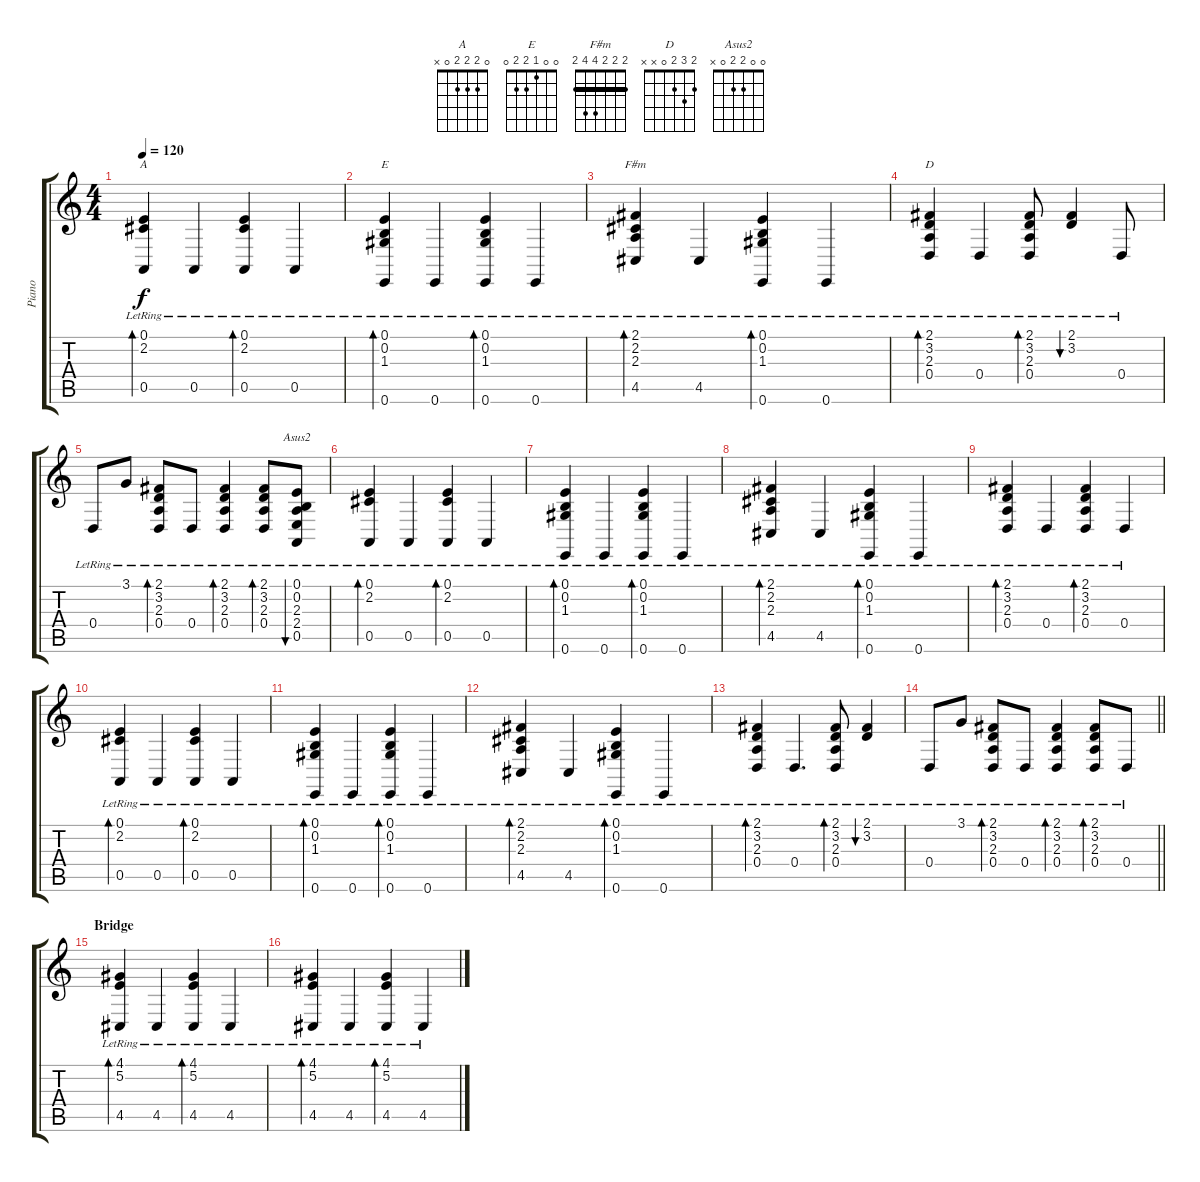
\track ("Piano" "Piano") {instrument acousticgrandpiano}
\staff {score tabs}
\tuning (E4 B3 G3 D3 A2 E2) {hide}
\chord ("A" 0 2 2 2 0 x)
\chord ("E" 0 0 1 2 2 0)
\chord ("F#m" 2 2 2 4 4 2) {barre 2}
\chord ("D" 2 3 2 0 x x)
\chord ("Asus2" 0 0 2 2 0 x)
\ts (4 4)
\tempo 120
\clef g2
\ks c
(0.1{lr} 2.2{lr} 0.5{lr}).4{bd 60 ch "A" dy f} 0.5{lr}.4 (0.1{lr} 2.2{lr} 0.5{lr}).4{bd 60} 0.5{lr}.4 |
(0.1{lr} 0.2{lr} 1.3{lr} 0.6{lr}).4{bd 60 ch "E"} 0.6{lr}.4 (0.1{lr} 0.2{lr} 1.3{lr} 0.6{lr}).4{bd 60} 0.6{lr}.4 |
(2.1{lr} 2.2{lr} 2.3{lr} 4.5{lr}).4{bd 60 ch "F#m"} 4.5{lr}.4 (0.1{lr} 0.2{lr} 1.3{lr} 0.6{lr}).4{bd 60} 0.6{lr}.4 |
(2.1{lr} 3.2{lr} 2.3{lr} 0.4{lr}).4{bd 60 ch "D"} 0.4{lr}.4 (2.1{lr} 3.2{lr} 2.3{lr} 0.4{lr}).8{bd 60} (2.1{lr} 3.2{lr}).4{bu 60} 0.4{lr}.8 |
0.4{lr}.8 3.1{lr}.8 (2.1{lr} 3.2{lr} 2.3{lr} 0.4{lr}).8{bd 60} 0.4{lr}.8 (2.1{lr} 3.2{lr} 2.3{lr} 0.4{lr}).4{bd 60} (2.1{lr} 3.2{lr} 2.3{lr} 0.4{lr}).8{bd 60} (0.1{lr} 0.2{lr} 2.3{lr} 2.4{lr} 0.5{lr}).8{bu 60 ch "Asus2"} |
(0.1{lr} 2.2{lr} 0.5{lr}).4{bd 60} 0.5{lr}.4 (0.1{lr} 2.2{lr} 0.5{lr}).4{bd 60} 0.5{lr}.4 |
(0.1{lr} 0.2{lr} 1.3{lr} 0.6{lr}).4{bd 60} 0.6{lr}.4 (0.1{lr} 0.2{lr} 1.3{lr} 0.6{lr}).4{bd 60} 0.6{lr}.4 |
(2.1{lr} 2.2{lr} 2.3{lr} 4.5{lr}).4{bd 60} 4.5{lr}.4 (0.1{lr} 0.2{lr} 1.3{lr} 0.6{lr}).4{bd 60} 0.6{lr}.4 |
(2.1{lr} 3.2{lr} 2.3{lr} 0.4{lr}).4{bd 60} 0.4{lr}.4 (2.1{lr} 3.2{lr} 2.3{lr} 0.4{lr}).4{bd 60} 0.4{lr}.4 |
(0.1{lr} 2.2{lr} 0.5{lr}).4{bd 60} 0.5{lr}.4 (0.1{lr} 2.2{lr} 0.5{lr}).4{bd 60} 0.5{lr}.4 |
(0.1{lr} 0.2{lr} 1.3{lr} 0.6{lr}).4{bd 60} 0.6{lr}.4 (0.1{lr} 0.2{lr} 1.3{lr} 0.6{lr}).4{bd 60} 0.6{lr}.4 |
(2.1{lr} 2.2{lr} 2.3{lr} 4.5{lr}).4{bd 60} 4.5{lr}.4 (0.1{lr} 0.2{lr} 1.3{lr} 0.6{lr}).4{bd 60} 0.6{lr}.4 |
(2.1{lr} 3.2{lr} 2.3{lr} 0.4{lr}).4{bd 60} 0.4{lr}.4{d} (2.1{lr} 3.2{lr} 2.3{lr} 0.4{lr}).8{bd 60} (2.1{lr} 3.2{lr}).4{bu 60} |
\barLineRight lightlight
0.4{lr}.8 3.1{lr}.8 (2.1{lr} 3.2{lr} 2.3{lr} 0.4{lr}).8{bd 60} 0.4{lr}.8 (2.1{lr} 3.2{lr} 2.3{lr} 0.4{lr}).4{bd 60} (2.1{lr} 3.2{lr} 2.3{lr} 0.4{lr}).8{bd 60} 0.4{lr}.8 |
\section ("" "Bridge")
(4.1{lr} 5.2{lr} 4.5{lr}).4{bd 60} 4.5{lr}.4 (4.1{lr} 5.2{lr} 4.5{lr}).4{bd 60} 4.5{lr}.4 |
(4.1{lr} 5.2{lr} 4.5{lr}).4{bd 60} 4.5{lr}.4 (4.1{lr} 5.2{lr} 4.5{lr}).4{bd 60} 4.5{lr}.4
